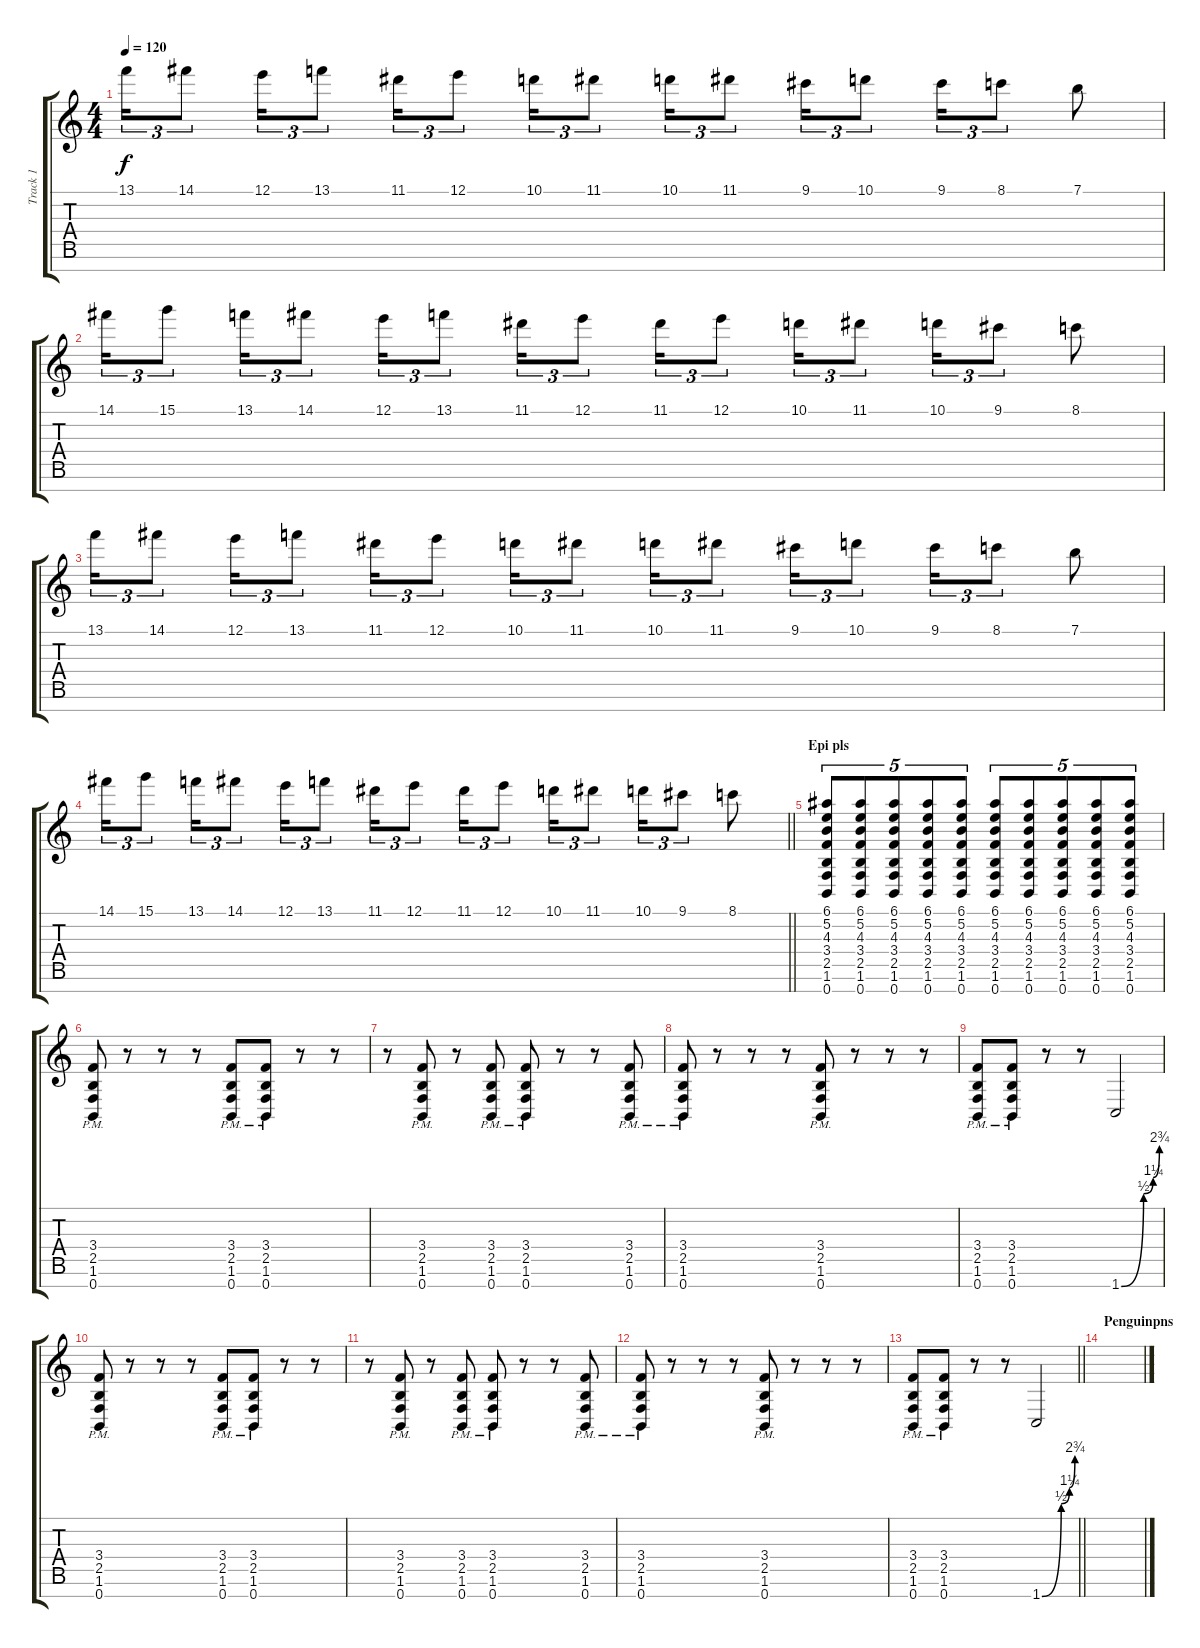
\track ("Track 1" "Track 1") {instrument distortionguitar}
\staff {score tabs}
\tuning (E4 B3 G3 D3 A2 E2 B1) {hide}
\ts (4 4)
\tempo 120
\clef g2
\ks c
13.1.16{tu (3 2) dy f} 14.1.8{tu (3 2)} 12.1.16{tu (3 2)} 13.1.8{tu (3 2)} 11.1.16{tu (3 2)} 12.1.8{tu (3 2)} 10.1.16{tu (3 2)} 11.1.8{tu (3 2)} 10.1.16{tu (3 2)} 11.1.8{tu (3 2)} 9.1.16{tu (3 2)} 10.1.8{tu (3 2)} 9.1.16{tu (3 2)} 8.1.8{tu (3 2)} 7.1.8 |
14.1.16{tu (3 2)} 15.1.8{tu (3 2)} 13.1.16{tu (3 2)} 14.1.8{tu (3 2)} 12.1.16{tu (3 2)} 13.1.8{tu (3 2)} 11.1.16{tu (3 2)} 12.1.8{tu (3 2)} 11.1.16{tu (3 2)} 12.1.8{tu (3 2)} 10.1.16{tu (3 2)} 11.1.8{tu (3 2)} 10.1.16{tu (3 2)} 9.1.8{tu (3 2)} 8.1.8 |
13.1.16{tu (3 2)} 14.1.8{tu (3 2)} 12.1.16{tu (3 2)} 13.1.8{tu (3 2)} 11.1.16{tu (3 2)} 12.1.8{tu (3 2)} 10.1.16{tu (3 2)} 11.1.8{tu (3 2)} 10.1.16{tu (3 2)} 11.1.8{tu (3 2)} 9.1.16{tu (3 2)} 10.1.8{tu (3 2)} 9.1.16{tu (3 2)} 8.1.8{tu (3 2)} 7.1.8 |
\barLineRight lightlight
14.1.16{tu (3 2)} 15.1.8{tu (3 2)} 13.1.16{tu (3 2)} 14.1.8{tu (3 2)} 12.1.16{tu (3 2)} 13.1.8{tu (3 2)} 11.1.16{tu (3 2)} 12.1.8{tu (3 2)} 11.1.16{tu (3 2)} 12.1.8{tu (3 2)} 10.1.16{tu (3 2)} 11.1.8{tu (3 2)} 10.1.16{tu (3 2)} 9.1.8{tu (3 2)} 8.1.8 |
\section ("" "Epi pls")
(6.1 5.2 4.3 3.4 2.5 1.6 0.7).8{tu (5 4)} (6.1 5.2 4.3 3.4 2.5 1.6 0.7).8{tu (5 4)} (6.1 5.2 4.3 3.4 2.5 1.6 0.7).8{tu (5 4)} (6.1 5.2 4.3 3.4 2.5 1.6 0.7).8{tu (5 4)} (6.1 5.2 4.3 3.4 2.5 1.6 0.7).8{tu (5 4)} (6.1 5.2 4.3 3.4 2.5 1.6 0.7).8{tu (5 4)} (6.1 5.2 4.3 3.4 2.5 1.6 0.7).8{tu (5 4)} (6.1 5.2 4.3 3.4 2.5 1.6 0.7).8{tu (5 4)} (6.1 5.2 4.3 3.4 2.5 1.6 0.7).8{tu (5 4)} (6.1 5.2 4.3 3.4 2.5 1.6 0.7).8{tu (5 4)} |
(3.4{pm} 2.5{pm} 1.6{pm} 0.7{pm}).8 r.8 r.8 r.8 (3.4{pm} 2.5{pm} 1.6{pm} 0.7{pm}).8 (3.4{pm} 2.5{pm} 1.6{pm} 0.7{pm}).8 r.8 r.8 |
r.8 (3.4{pm} 2.5{pm} 1.6{pm} 0.7{pm}).8 r.8 (3.4{pm} 2.5{pm} 1.6{pm} 0.7{pm}).8 (3.4{pm} 2.5{pm} 1.6{pm} 0.7{pm}).8 r.8 r.8 (3.4{pm} 2.5{pm} 1.6{pm} 0.7{pm}).8 |
(3.4{pm} 2.5{pm} 1.6{pm} 0.7{pm}).8 r.8 r.8 r.8 (3.4{pm} 2.5{pm} 1.6{pm} 0.7{pm}).8 r.8 r.8 r.8 |
(3.4{pm} 2.5{pm} 1.6{pm} 0.7{pm}).8 (3.4{pm} 2.5{pm} 1.6{pm} 0.7{pm}).8 r.8 r.8 1.7{be (custom 0 0 35 2 50 5 60 11)}.2 |
(3.4{pm} 2.5{pm} 1.6{pm} 0.7{pm}).8 r.8 r.8 r.8 (3.4{pm} 2.5{pm} 1.6{pm} 0.7{pm}).8 (3.4{pm} 2.5{pm} 1.6{pm} 0.7{pm}).8 r.8 r.8 |
r.8 (3.4{pm} 2.5{pm} 1.6{pm} 0.7{pm}).8 r.8 (3.4{pm} 2.5{pm} 1.6{pm} 0.7{pm}).8 (3.4{pm} 2.5{pm} 1.6{pm} 0.7{pm}).8 r.8 r.8 (3.4{pm} 2.5{pm} 1.6{pm} 0.7{pm}).8 |
(3.4{pm} 2.5{pm} 1.6{pm} 0.7{pm}).8 r.8 r.8 r.8 (3.4{pm} 2.5{pm} 1.6{pm} 0.7{pm}).8 r.8 r.8 r.8 |
\barLineRight lightlight
(3.4{pm} 2.5{pm} 1.6{pm} 0.7{pm}).8 (3.4{pm} 2.5{pm} 1.6{pm} 0.7{pm}).8 r.8 r.8 1.7{be (custom 0 0 35 2 50 5 60 11)}.2 |
\section ("" "Penguinpns")
